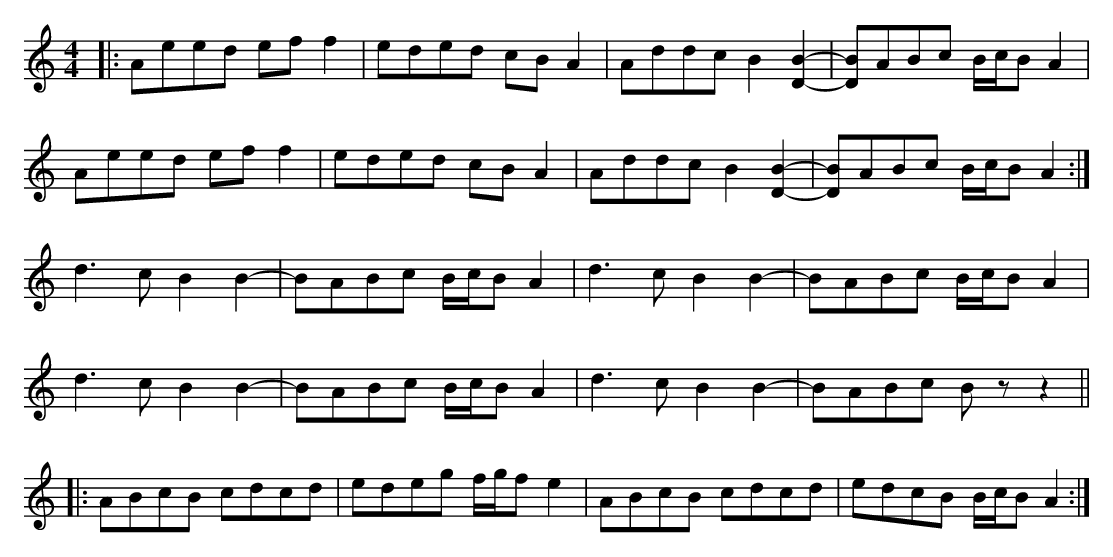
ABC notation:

X:1
M:4/4
K:Amin
|:Aeed eff2|eded cBA2|Addc B2 [D2B2]-|[DB]ABc B/c/B A2|
Aeed eff2|eded cBA2|Addc B2 [B2D2]-|[BD]ABc B/c/B A2:|
d3 c B2 B2-|BABc B/c/B A2|d3 c B2 B2-|BABc B/c/B A2|
d3 c B2 B2-|BABc B/c/B A2|d3 c B2 B2-|BABc Bz-z2||
|:ABcB cdcd |edeg f/g/f e2|ABcB cdcd |edcB B/c/B A2:|
